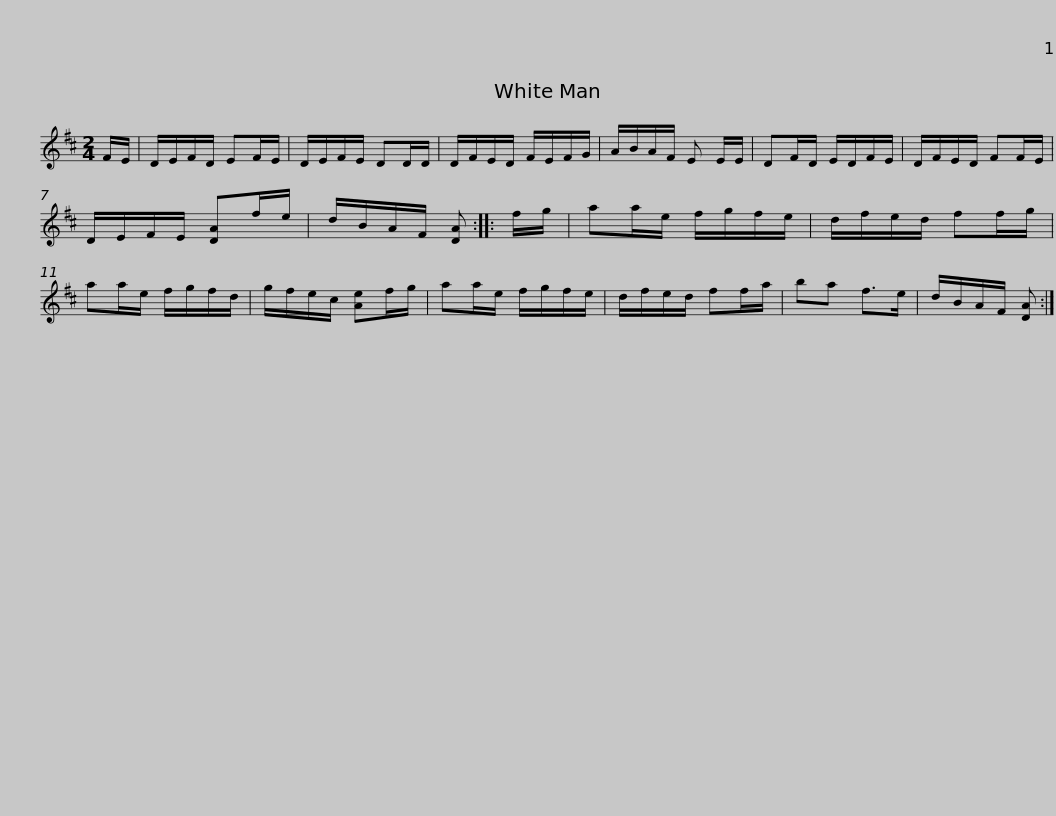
X:1
L:1/8
M:2/4
I:linebreak $
K:D
V:1 treble
V:1
 F/E/ | D/E/F/D/ EF/E/ | D/E/F/E/ DD/D/ | D/F/E/D/ F/E/F/G/ | A/B/A/F/ E E/E/ | %5
 DF/D/ E/D/F/E/ | D/F/E/D/ FF/E/ |$ D/E/F/E/ [DA]f/e/ | d/B/A/F/ [DA] :: f/g/ | %10
 aa/e/ f/g/f/e/ | d/f/e/d/ ff/g/ | aa/e/ f/g/f/d/ | g/f/e/c/ [Ae]f/g/ |$ aa/e/ f/g/f/e/ | %15
 d/f/e/d/ ff/a/ | ba f>e | d/B/A/F/ [DA] :| %18
